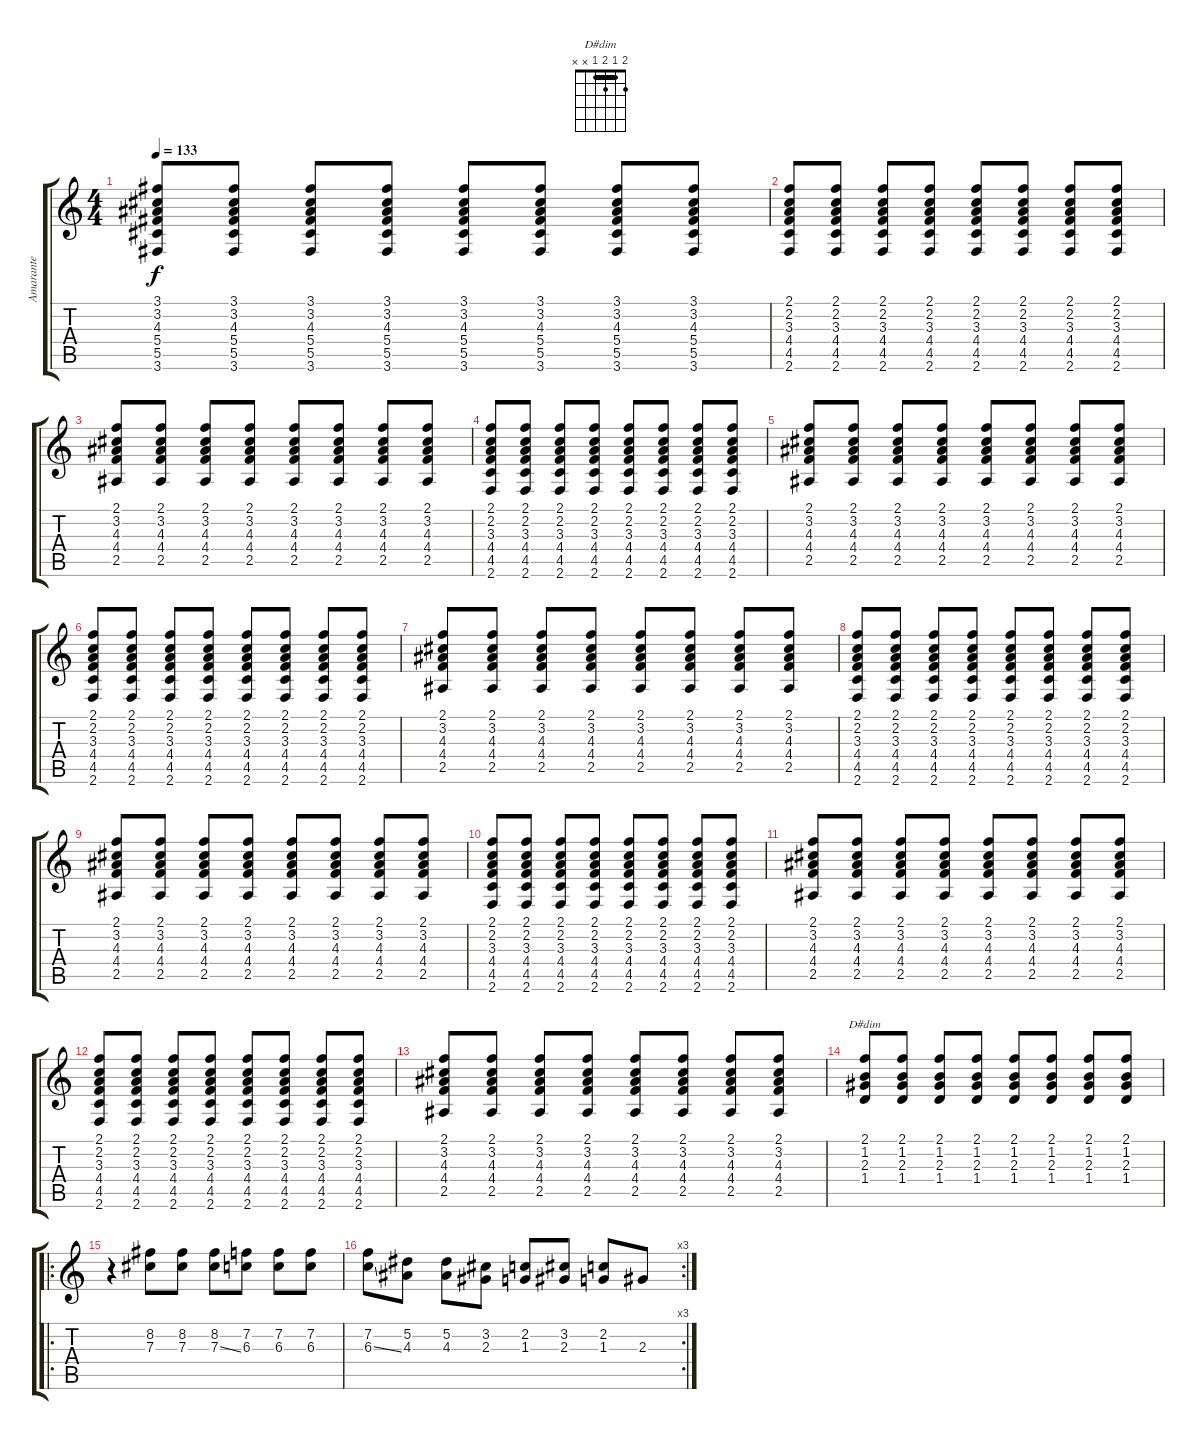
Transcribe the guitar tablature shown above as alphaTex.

\track ("Amarante" "Amarante") {instrument distortionguitar}
\staff {score tabs}
\tuning (Eb4 Bb3 Gb3 Db3 Ab2 Eb2) {hide}
\chord ("D#dim" 2 1 2 1 x x) {barre 1}
\ts (4 4)
\tempo 133
\clef g2
\ks c
(3.1 3.2 4.3 5.4 5.5 3.6).8{dy f} (3.1 3.2 4.3 5.4 5.5 3.6).8 (3.1 3.2 4.3 5.4 5.5 3.6).8 (3.1 3.2 4.3 5.4 5.5 3.6).8 (3.1 3.2 4.3 5.4 5.5 3.6).8 (3.1 3.2 4.3 5.4 5.5 3.6).8 (3.1 3.2 4.3 5.4 5.5 3.6).8 (3.1 3.2 4.3 5.4 5.5 3.6).8 |
(2.1 2.2 3.3 4.4 4.5 2.6).8 (2.1 2.2 3.3 4.4 4.5 2.6).8 (2.1 2.2 3.3 4.4 4.5 2.6).8 (2.1 2.2 3.3 4.4 4.5 2.6).8 (2.1 2.2 3.3 4.4 4.5 2.6).8 (2.1 2.2 3.3 4.4 4.5 2.6).8 (2.1 2.2 3.3 4.4 4.5 2.6).8 (2.1 2.2 3.3 4.4 4.5 2.6).8 |
(2.1 3.2 4.3 4.4 2.5).8 (2.1 3.2 4.3 4.4 2.5).8 (2.1 3.2 4.3 4.4 2.5).8 (2.1 3.2 4.3 4.4 2.5).8 (2.1 3.2 4.3 4.4 2.5).8 (2.1 3.2 4.3 4.4 2.5).8 (2.1 3.2 4.3 4.4 2.5).8 (2.1 3.2 4.3 4.4 2.5).8 |
(2.1 2.2 3.3 4.4 4.5 2.6).8 (2.1 2.2 3.3 4.4 4.5 2.6).8 (2.1 2.2 3.3 4.4 4.5 2.6).8 (2.1 2.2 3.3 4.4 4.5 2.6).8 (2.1 2.2 3.3 4.4 4.5 2.6).8 (2.1 2.2 3.3 4.4 4.5 2.6).8 (2.1 2.2 3.3 4.4 4.5 2.6).8 (2.1 2.2 3.3 4.4 4.5 2.6).8 |
(2.1 3.2 4.3 4.4 2.5).8 (2.1 3.2 4.3 4.4 2.5).8 (2.1 3.2 4.3 4.4 2.5).8 (2.1 3.2 4.3 4.4 2.5).8 (2.1 3.2 4.3 4.4 2.5).8 (2.1 3.2 4.3 4.4 2.5).8 (2.1 3.2 4.3 4.4 2.5).8 (2.1 3.2 4.3 4.4 2.5).8 |
(2.1 2.2 3.3 4.4 4.5 2.6).8 (2.1 2.2 3.3 4.4 4.5 2.6).8 (2.1 2.2 3.3 4.4 4.5 2.6).8 (2.1 2.2 3.3 4.4 4.5 2.6).8 (2.1 2.2 3.3 4.4 4.5 2.6).8 (2.1 2.2 3.3 4.4 4.5 2.6).8 (2.1 2.2 3.3 4.4 4.5 2.6).8 (2.1 2.2 3.3 4.4 4.5 2.6).8 |
(2.1 3.2 4.3 4.4 2.5).8 (2.1 3.2 4.3 4.4 2.5).8 (2.1 3.2 4.3 4.4 2.5).8 (2.1 3.2 4.3 4.4 2.5).8 (2.1 3.2 4.3 4.4 2.5).8 (2.1 3.2 4.3 4.4 2.5).8 (2.1 3.2 4.3 4.4 2.5).8 (2.1 3.2 4.3 4.4 2.5).8 |
(2.1 2.2 3.3 4.4 4.5 2.6).8 (2.1 2.2 3.3 4.4 4.5 2.6).8 (2.1 2.2 3.3 4.4 4.5 2.6).8 (2.1 2.2 3.3 4.4 4.5 2.6).8 (2.1 2.2 3.3 4.4 4.5 2.6).8 (2.1 2.2 3.3 4.4 4.5 2.6).8 (2.1 2.2 3.3 4.4 4.5 2.6).8 (2.1 2.2 3.3 4.4 4.5 2.6).8 |
(2.1 3.2 4.3 4.4 2.5).8 (2.1 3.2 4.3 4.4 2.5).8 (2.1 3.2 4.3 4.4 2.5).8 (2.1 3.2 4.3 4.4 2.5).8 (2.1 3.2 4.3 4.4 2.5).8 (2.1 3.2 4.3 4.4 2.5).8 (2.1 3.2 4.3 4.4 2.5).8 (2.1 3.2 4.3 4.4 2.5).8 |
(2.1 2.2 3.3 4.4 4.5 2.6).8 (2.1 2.2 3.3 4.4 4.5 2.6).8 (2.1 2.2 3.3 4.4 4.5 2.6).8 (2.1 2.2 3.3 4.4 4.5 2.6).8 (2.1 2.2 3.3 4.4 4.5 2.6).8 (2.1 2.2 3.3 4.4 4.5 2.6).8 (2.1 2.2 3.3 4.4 4.5 2.6).8 (2.1 2.2 3.3 4.4 4.5 2.6).8 |
(2.1 3.2 4.3 4.4 2.5).8 (2.1 3.2 4.3 4.4 2.5).8 (2.1 3.2 4.3 4.4 2.5).8 (2.1 3.2 4.3 4.4 2.5).8 (2.1 3.2 4.3 4.4 2.5).8 (2.1 3.2 4.3 4.4 2.5).8 (2.1 3.2 4.3 4.4 2.5).8 (2.1 3.2 4.3 4.4 2.5).8 |
(2.1 2.2 3.3 4.4 4.5 2.6).8 (2.1 2.2 3.3 4.4 4.5 2.6).8 (2.1 2.2 3.3 4.4 4.5 2.6).8 (2.1 2.2 3.3 4.4 4.5 2.6).8 (2.1 2.2 3.3 4.4 4.5 2.6).8 (2.1 2.2 3.3 4.4 4.5 2.6).8 (2.1 2.2 3.3 4.4 4.5 2.6).8 (2.1 2.2 3.3 4.4 4.5 2.6).8 |
(2.1 3.2 4.3 4.4 2.5).8 (2.1 3.2 4.3 4.4 2.5).8 (2.1 3.2 4.3 4.4 2.5).8 (2.1 3.2 4.3 4.4 2.5).8 (2.1 3.2 4.3 4.4 2.5).8 (2.1 3.2 4.3 4.4 2.5).8 (2.1 3.2 4.3 4.4 2.5).8 (2.1 3.2 4.3 4.4 2.5).8 |
(2.1 1.2 2.3 1.4).8{ch "D#dim"} (2.1 1.2 2.3 1.4).8 (2.1 1.2 2.3 1.4).8 (2.1 1.2 2.3 1.4).8 (2.1 1.2 2.3 1.4).8 (2.1 1.2 2.3 1.4).8 (2.1 1.2 2.3 1.4).8 (2.1 1.2 2.3 1.4).8 |
\ro
r.4 (8.2 7.3).8 (8.2 7.3).8 (8.2 7.3{ss}).8 (7.2 6.3).8 (7.2 6.3).8 (7.2 6.3).8 |
\rc 3
(7.2 6.3{ss}).8 (5.2 4.3).8 (5.2 4.3).8 (3.2 2.3).8 (2.2 1.3).8 (3.2 2.3).8 (2.2 1.3).8 2.3.8
